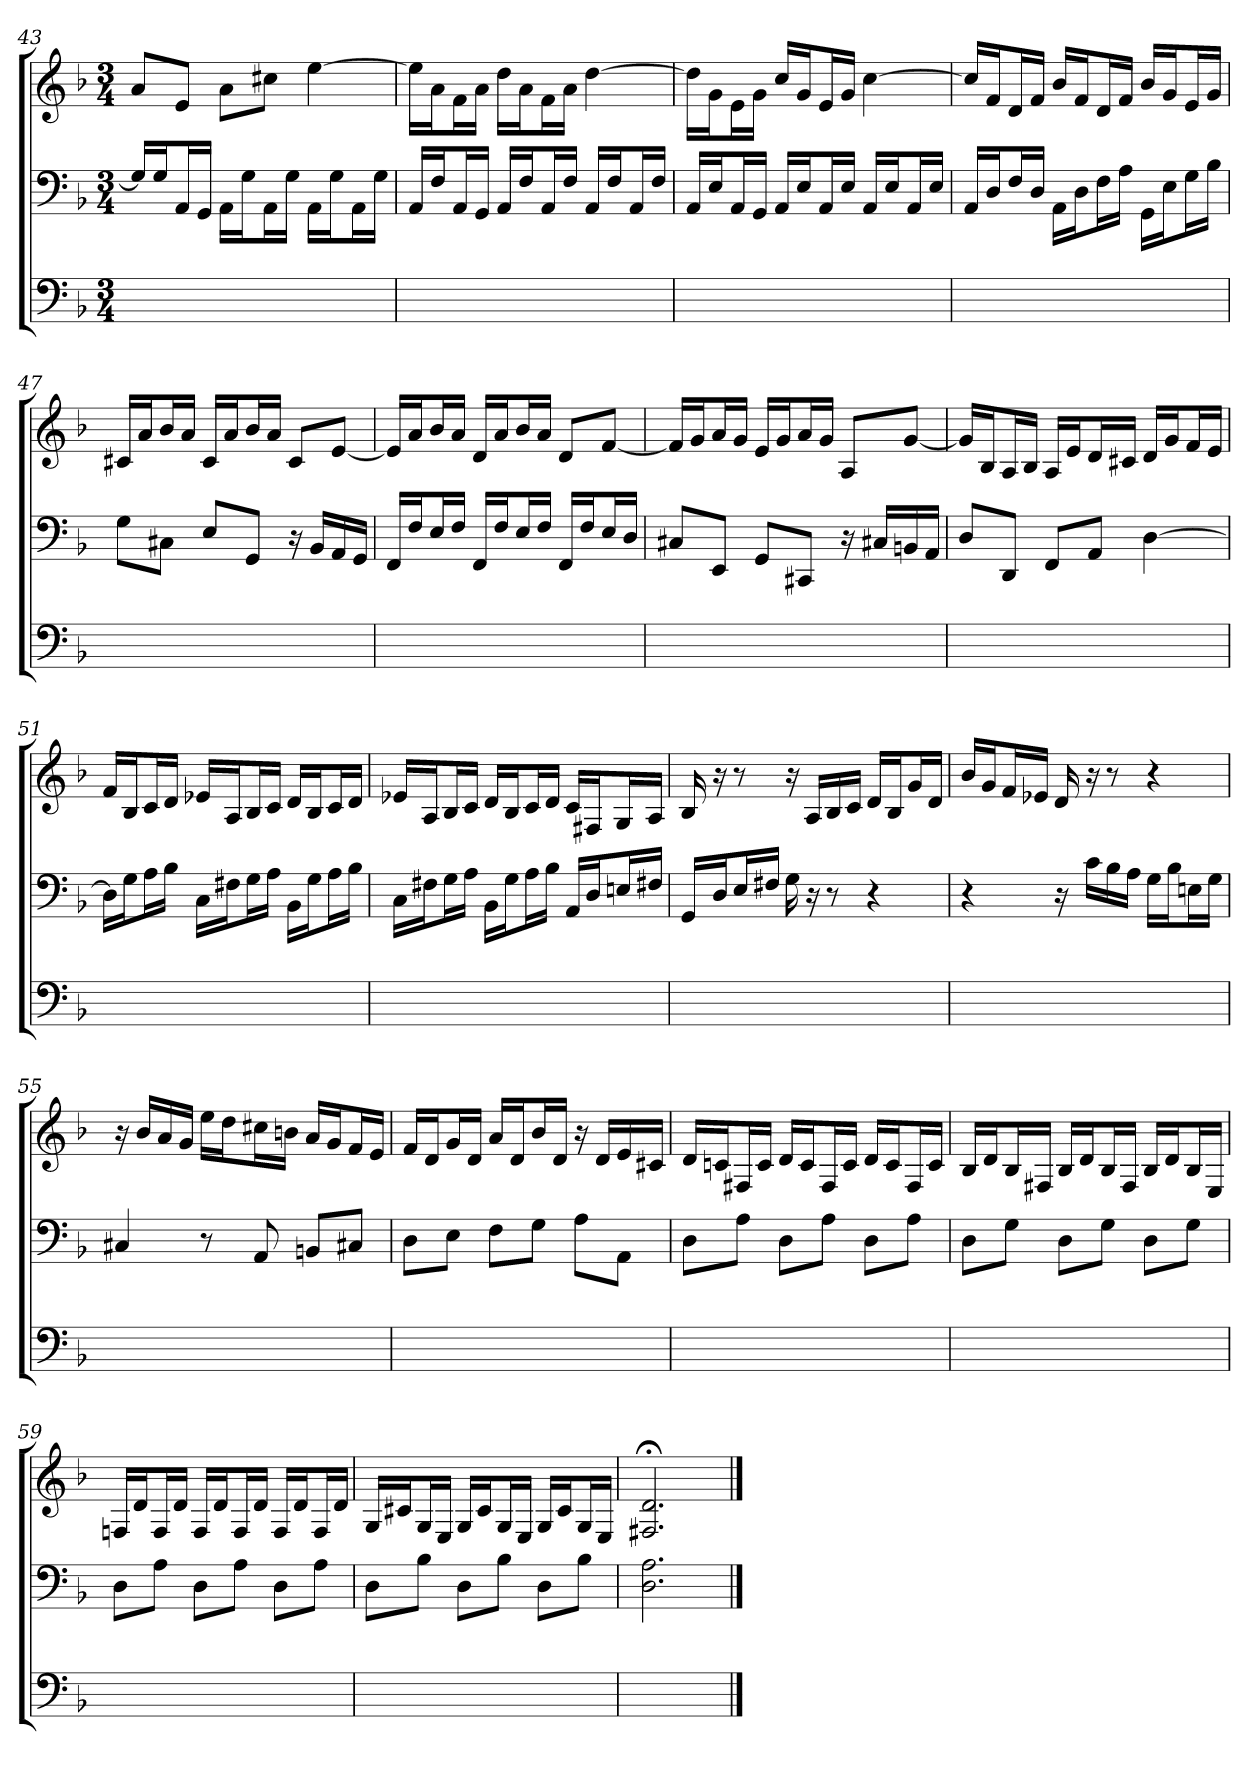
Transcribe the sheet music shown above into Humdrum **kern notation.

**kern	**kern	**kern
*part3	*part2	*part1
*staff3	*staff2	*staff1
*clefF4	*clefF4	*clefG2
*k[b-]	*k[b-]	*k[b-]
*	*d:	*d:
*M3/4	*M3/4	*M3/4
=43	=43	=43
2.ryy	16G/LL]	8a/L
.	16G/J	.
.	16AA/L	8e/J
.	16GG/JJ	.
.	16AA\LL	8a\L
.	16G\J	.
.	16AA\L	8cc#X\J
.	16G\JJ	.
.	16AA\LL	[4ee
.	16G\J	.
.	16AA\L	.
.	16G\JJ	.
=44	=44	=44
2.ryy	16AA/LL	16ee\LL]
.	16F/J	16a\J
.	16AA/L	16f\L
.	16GG/JJ	16a\JJ
.	16AA/LL	16dd\LL
.	16F/J	16a\J
.	16AA/L	16f\L
.	16F/JJ	16a\JJ
.	16AA/LL	[4dd
.	16F/J	.
.	16AA/L	.
.	16F/JJ	.
=45	=45	=45
2.ryy	16AA/LL	16dd\LL]
.	16E/J	16g\J
.	16AA/L	16e\L
.	16GG/JJ	16g\JJ
.	16AA/LL	16cc/LL
.	16E/J	16g/J
.	16AA/L	16e/L
.	16E/JJ	16g/JJ
.	16AA/LL	[4cc
.	16E/J	.
.	16AA/L	.
.	16E/JJ	.
=46	=46	=46
2.ryy	16AA/LL	16cc/LL]
.	16D/J	16f/J
.	16F/L	16d/L
.	16D/JJ	16f/JJ
.	16AA\LL	16b-/LL
.	16D\J	16f/J
.	16F\L	16d/L
.	16A\JJ	16f/JJ
.	16GG\LL	16b-/LL
.	16E\J	16g/J
.	16G\L	16e/L
.	16B-\JJ	16g/JJ
=47	=47	=47
2.ryy	8G\L	16c#X/LL
.	.	16a/J
.	8C#X\J	16b-/L
.	.	16a/JJ
.	8E/L	16c#/LL
.	.	16a/J
.	8GG/J	16b-/L
.	.	16a/JJ
.	16r	8c#/L
.	16BB-/LL	.
.	16AA/	[8e/J
.	16GG/JJ	.
=48	=48	=48
2.ryy	16FF/LL	16e/LL]
.	16F/J	16a/J
.	16E/L	16b-/L
.	16F/JJ	16a/JJ
.	16FF/LL	16d/LL
.	16F/J	16a/J
.	16E/L	16b-/L
.	16F/JJ	16a/JJ
.	16FF/LL	8d/L
.	16F/J	.
.	16E/L	[8f/J
.	16D/JJ	.
=49	=49	=49
2.ryy	8C#X/L	16f/LL]
.	.	16g/J
.	8EE/J	16a/L
.	.	16g/JJ
.	8GG/L	16e/LL
.	.	16g/J
.	8CC#X/J	16a/L
.	.	16g/JJ
.	16r	8A/L
.	16C#X/LL	.
.	16BBn/	[8g/J
.	16AA/JJ	.
=50	=50	=50
2.ryy	8D/L	16g/LL]
.	.	16B-/J
.	8DD/J	16A/L
.	.	16B-/JJ
.	8FF/L	16A/LL
.	.	16e/J
.	8AA/J	16d/L
.	.	16c#X/JJ
.	[4D	16d/LL
.	.	16g/J
.	.	16f/L
.	.	16e/JJ
=51	=51	=51
2.ryy	16D\LL]	16f/LL
.	16G\J	16B-/J
.	16A\L	16c/L
.	16B-\JJ	16d/JJ
.	16C\LL	16e-X/LL
.	16F#X\J	16A/J
.	16G\L	16B-/L
.	16A\JJ	16c/JJ
.	16BB-\LL	16d/LL
.	16G\J	16B-/J
.	16A\L	16c/L
.	16B-\JJ	16d/JJ
=52	=52	=52
2.ryy	16C\LL	16e-X/LL
.	16F#X\J	16A/J
.	16G\L	16B-/L
.	16A\JJ	16c/JJ
.	16BB-\LL	16d/LL
.	16G\J	16B-/J
.	16A\L	16c/L
.	16B-\JJ	16d/JJ
.	16AA/LL	16c/LL
.	16D/J	16F#X/J
.	16En/L	16G/L
.	16F#X/JJ	16A/JJ
=53	=53	=53
2.ryy	16GG/LL	16B-
.	16D/J	16r
.	16E/L	8r
.	16F#X/JJ	.
.	16G	16r
.	16r	16A/LL
.	8r	16B-/
.	.	16c/JJ
.	4r	16d/LL
.	.	16B-/J
.	.	16g/L
.	.	16d/JJ
=54	=54	=54
2.ryy	4r	16b-/LL
.	.	16g/J
.	.	16f/L
.	.	16e-X/JJ
.	16r	16d
.	16c\LL	16r
.	16B-\	8r
.	16A\JJ	.
.	16G\LL	4r
.	16B-\J	.
.	16En\L	.
.	16G\JJ	.
=55	=55	=55
2.ryy	4C#X	16r
.	.	16b-/LL
.	.	16a/
.	.	16g/JJ
.	8r	16ee\LL
.	.	16dd\J
.	8AA	16cc#X\L
.	.	16bn\JJ
.	8BBn/L	16a/LL
.	.	16g/J
.	8C#X/J	16f/L
.	.	16e/JJ
=56	=56	=56
2.ryy	8D\L	16f/LL
.	.	16d/J
.	8E\J	16g/L
.	.	16d/JJ
.	8F\L	16a/LL
.	.	16d/J
.	8G\J	16b-/L
.	.	16d/JJ
.	8A\L	16r
.	.	16d/LL
.	8AA\J	16e/
.	.	16c#X/JJ
=57	=57	=57
2.ryy	8D\L	16d/LL
.	.	16cn/J
.	8A\J	16F#X/L
.	.	16c/JJ
.	8D\L	16d/LL
.	.	16c/J
.	8A\J	16F#/L
.	.	16c/JJ
.	8D\L	16d/LL
.	.	16c/J
.	8A\J	16F#/L
.	.	16c/JJ
=58	=58	=58
2.ryy	8D\L	16B-/LL
.	.	16d/J
.	8G\J	16B-/L
.	.	16F#X/JJ
.	8D\L	16B-/LL
.	.	16d/J
.	8G\J	16B-/L
.	.	16F#/JJ
.	8D\L	16B-/LL
.	.	16d/J
.	8G\J	16B-/L
.	.	16E/JJ
=59	=59	=59
2.ryy	8D\L	16Fn/LL
.	.	16d/J
.	8A\J	16F/L
.	.	16d/JJ
.	8D\L	16F/LL
.	.	16d/J
.	8A\J	16F/L
.	.	16d/JJ
.	8D\L	16F/LL
.	.	16d/J
.	8A\J	16F/L
.	.	16d/JJ
=60	=60	=60
2.ryy	8D\L	16G/LL
.	.	16c#X/J
.	8B-\J	16G/L
.	.	16E/JJ
.	8D\L	16G/LL
.	.	16c#/J
.	8B-\J	16G/L
.	.	16E/JJ
.	8D\L	16G/LL
.	.	16c#/J
.	8B-\J	16G/L
.	.	16E/JJ
=61	=61	=61
2.ryy	2.D 2.A	2.F#X;< 2.d;<
==	==	==
*-	*-	*-
